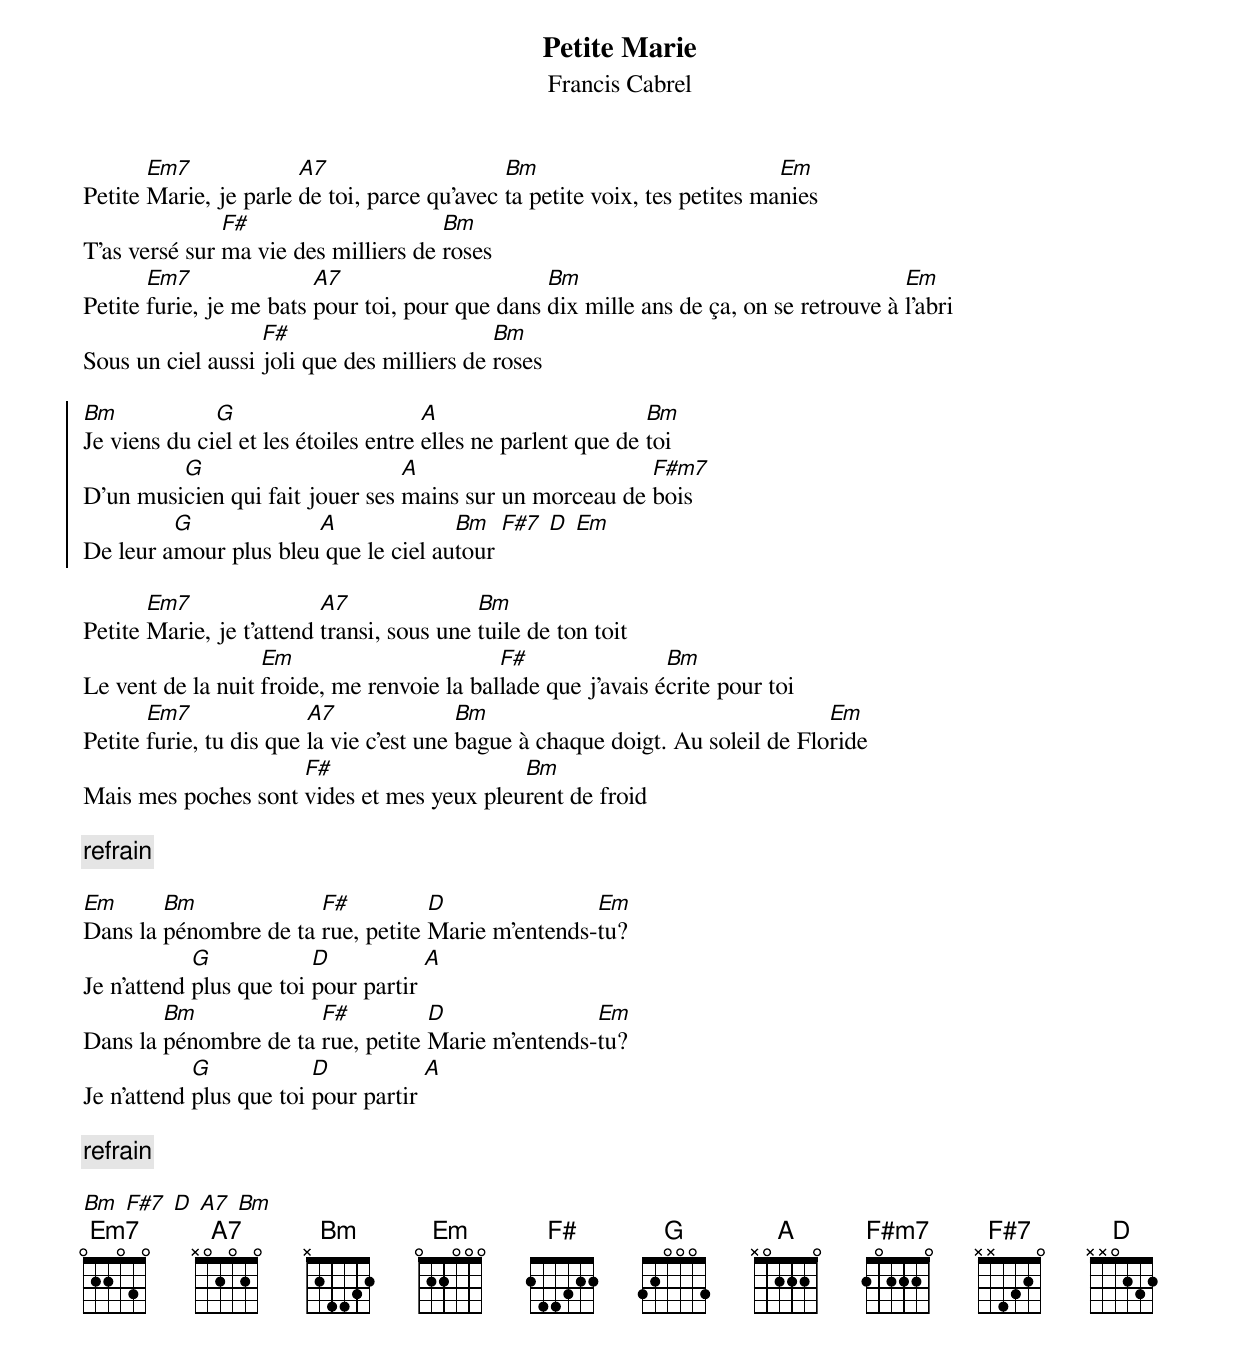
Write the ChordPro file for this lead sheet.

{title:Petite Marie}
{st:Francis Cabrel}
Petite [Em7]Marie, je parle [A7]de toi, parce qu'avec [Bm]ta petite voix, tes petites ma[Em]nies
T'as versé sur [F#]ma vie des milliers de [Bm]roses
Petite [Em7]furie, je me bats [A7]pour toi, pour que dans [Bm]dix mille ans de ça, on se retrouve à [Em]l'abri
Sous un ciel aussi [F#]joli que des milliers de [Bm]roses

{soc}
[Bm]Je viens du ci[G]el et les étoiles entre [A]elles ne parlent que de [Bm]toi
D'un musi[G]cien qui fait jouer ses [A]mains sur un morceau de [F#m7]bois
De leur a[G]mour plus bleu[A] que le ciel au[Bm]tour [F#7] [D] [Em]
{eoc}

Petite [Em7]Marie, je t'attend [A7]transi, sous une [Bm]tuile de ton toit
Le vent de la nuit [Em]froide, me renvoie la bal[F#]lade que j'avais é[Bm]crite pour toi
Petite [Em7]furie, tu dis que [A7]la vie c'est une [Bm]bague à chaque doigt. Au soleil de Flo[Em]ride
Mais mes poches sont [F#]vides et mes yeux pleu[Bm]rent de froid

{comment: refrain}

[Em]Dans la [Bm]pénombre de ta [F#]rue, petite [D]Marie m'entends-[Em]tu?
Je n'attend [G]plus que toi [D]pour partir [A]
Dans la [Bm]pénombre de ta [F#]rue, petite [D]Marie m'entends-[Em]tu?
Je n'attend [G]plus que toi [D]pour partir [A]

{comment: refrain}

[Bm] [F#7] [D] [A7] [Bm]
